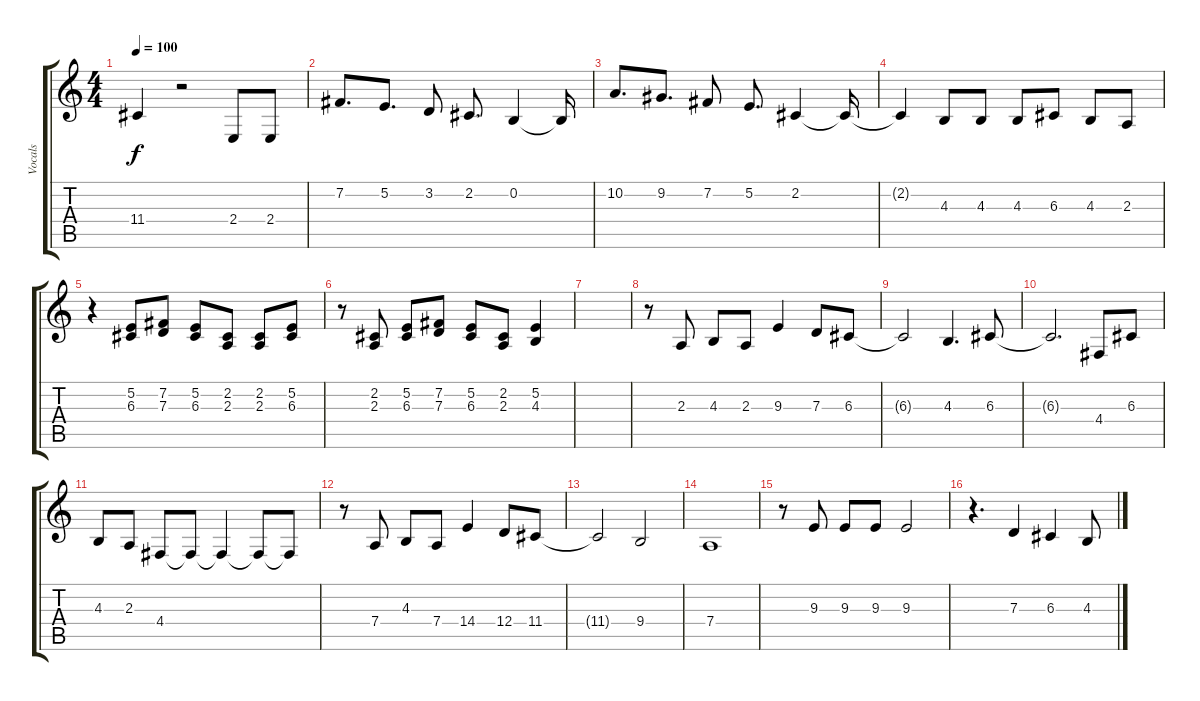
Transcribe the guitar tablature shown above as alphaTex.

\track ("Vocals" "Vocals") {instrument ocarina}
\staff {score tabs}
\tuning (E4 B3 G3 D3 A2 E2) {hide}
\ts (4 4)
\tempo 100
\clef g2
\ks c
11.4.4{dy f} r.2 2.4.8 2.4.8 |
7.2.8{d} 5.2.8{d} 3.2.8 2.2.8{d} 0.2.4 0.2{t}.16 |
10.2.8{d} 9.2.8{d} 7.2.8 5.2.8{d} 2.2.4 2.2{t}.16 |
2.2{t}.4 4.3.8 4.3.8 4.3.8 6.3.8 4.3.8 2.3.8 |
r.4 (5.2 6.3).8 (7.2 7.3).8 (5.2 6.3).8 (2.2 2.3).8 (2.2 2.3).8 (5.2 6.3).8 |
r.8 (2.2 2.3).8 (5.2 6.3).8 (7.2 7.3).8 (5.2 6.3).8 (2.2 2.3).8 (5.2 4.3).4 |
|
r.8 2.3.8 4.3.8 2.3.8 9.3.4 7.3.8 6.3.8 |
6.3{t}.2 4.3.4{d} 6.3.8 |
6.3{t}.2{d} 4.4.8 6.3.8 |
4.3.8 2.3.8 4.4.8 4.4{t}.8 4.4{t}.4 4.4{t}.8 4.4{t}.8 |
r.8 7.4.8 4.3.8 7.4.8 14.4.4 12.4.8 11.4.8 |
11.4{t}.2 9.4.2 |
7.4.1 |
r.8 9.3.8 9.3.8 9.3.8 9.3.2 |
r.4{d} 7.3.4 6.3.4 4.3.8
